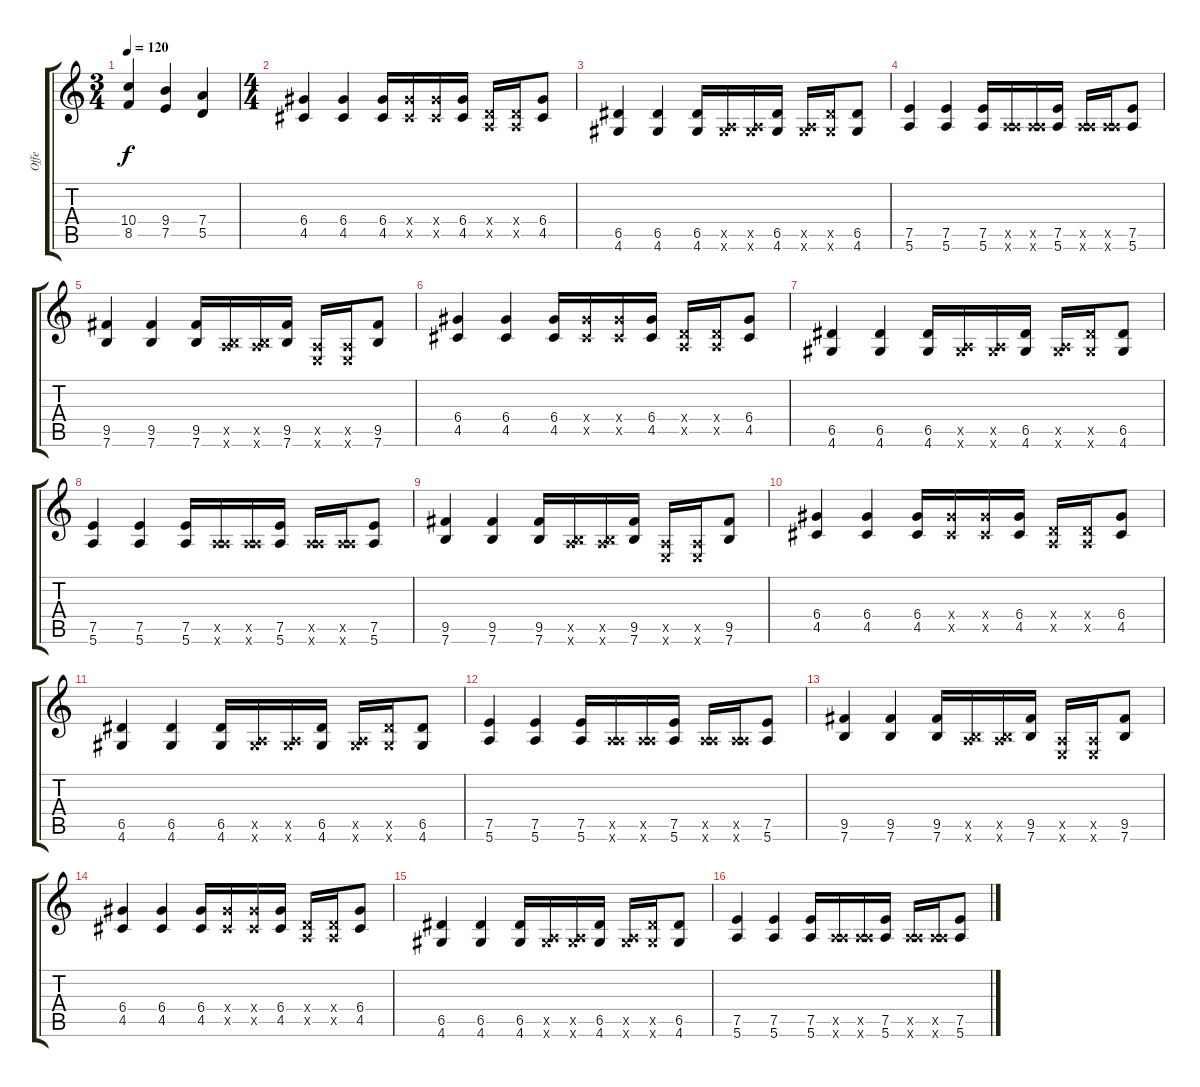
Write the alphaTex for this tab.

\track ("Offe" "Offe") {instrument distortionguitar}
\staff {score tabs}
\tuning (E4 B3 G3 D3 A2 E2) {hide}
\ts (3 4)
\tempo 120
\clef g2
\ks c
(10.4 8.5).4{dy f} (9.4 7.5).4 (7.4 5.5).4 |
\ts (4 4)
(6.4 4.5).4 (6.4 4.5).4 (6.4 4.5).16 (6.4{x} 4.5{x}).16 (6.4{x} 4.5{x}).16 (6.4 4.5).16 (0.4{x} 0.5{x}).16 (0.4{x} 0.5{x}).16 (6.4 4.5).8 |
(6.5 4.6).4 (6.5 4.6).4 (6.5 4.6).16 (0.5{x} 4.6{x}).16 (0.5{x} 4.6{x}).16 (6.5 4.6).16 (0.5{x} 4.6{x}).16 (6.5{x} 4.6{x}).16 (6.5 4.6).8 |
(7.5 5.6).4 (7.5 5.6).4 (7.5 5.6).16 (0.5{x} 5.6{x}).16 (0.5{x} 5.6{x}).16 (7.5 5.6).16 (0.5{x} 5.6{x}).16 (0.5{x} 5.6{x}).16 (7.5 5.6).8 |
(9.5 7.6).4 (9.5 7.6).4 (9.5 7.6).16 (0.5{x} 7.6{x}).16 (0.5{x} 7.6{x}).16 (9.5 7.6).16 (0.5{x} 0.6{x}).16 (0.5{x} 0.6{x}).16 (9.5 7.6).8 |
(6.4 4.5).4 (6.4 4.5).4 (6.4 4.5).16 (6.4{x} 4.5{x}).16 (6.4{x} 4.5{x}).16 (6.4 4.5).16 (0.4{x} 0.5{x}).16 (0.4{x} 0.5{x}).16 (6.4 4.5).8 |
(6.5 4.6).4 (6.5 4.6).4 (6.5 4.6).16 (0.5{x} 4.6{x}).16 (0.5{x} 4.6{x}).16 (6.5 4.6).16 (0.5{x} 4.6{x}).16 (6.5{x} 4.6{x}).16 (6.5 4.6).8 |
(7.5 5.6).4 (7.5 5.6).4 (7.5 5.6).16 (0.5{x} 5.6{x}).16 (0.5{x} 5.6{x}).16 (7.5 5.6).16 (0.5{x} 5.6{x}).16 (0.5{x} 5.6{x}).16 (7.5 5.6).8 |
(9.5 7.6).4 (9.5 7.6).4 (9.5 7.6).16 (0.5{x} 7.6{x}).16 (0.5{x} 7.6{x}).16 (9.5 7.6).16 (0.5{x} 0.6{x}).16 (0.5{x} 0.6{x}).16 (9.5 7.6).8 |
(6.4 4.5).4 (6.4 4.5).4 (6.4 4.5).16 (6.4{x} 4.5{x}).16 (6.4{x} 4.5{x}).16 (6.4 4.5).16 (0.4{x} 0.5{x}).16 (0.4{x} 0.5{x}).16 (6.4 4.5).8 |
(6.5 4.6).4 (6.5 4.6).4 (6.5 4.6).16 (0.5{x} 4.6{x}).16 (0.5{x} 4.6{x}).16 (6.5 4.6).16 (0.5{x} 4.6{x}).16 (6.5{x} 4.6{x}).16 (6.5 4.6).8 |
(7.5 5.6).4 (7.5 5.6).4 (7.5 5.6).16 (0.5{x} 5.6{x}).16 (0.5{x} 5.6{x}).16 (7.5 5.6).16 (0.5{x} 5.6{x}).16 (0.5{x} 5.6{x}).16 (7.5 5.6).8 |
(9.5 7.6).4 (9.5 7.6).4 (9.5 7.6).16 (0.5{x} 7.6{x}).16 (0.5{x} 7.6{x}).16 (9.5 7.6).16 (0.5{x} 0.6{x}).16 (0.5{x} 0.6{x}).16 (9.5 7.6).8 |
(6.4 4.5).4 (6.4 4.5).4 (6.4 4.5).16 (6.4{x} 4.5{x}).16 (6.4{x} 4.5{x}).16 (6.4 4.5).16 (0.4{x} 0.5{x}).16 (0.4{x} 0.5{x}).16 (6.4 4.5).8 |
(6.5 4.6).4 (6.5 4.6).4 (6.5 4.6).16 (0.5{x} 4.6{x}).16 (0.5{x} 4.6{x}).16 (6.5 4.6).16 (0.5{x} 4.6{x}).16 (6.5{x} 4.6{x}).16 (6.5 4.6).8 |
(7.5 5.6).4 (7.5 5.6).4 (7.5 5.6).16 (0.5{x} 5.6{x}).16 (0.5{x} 5.6{x}).16 (7.5 5.6).16 (0.5{x} 5.6{x}).16 (0.5{x} 5.6{x}).16 (7.5 5.6).8
